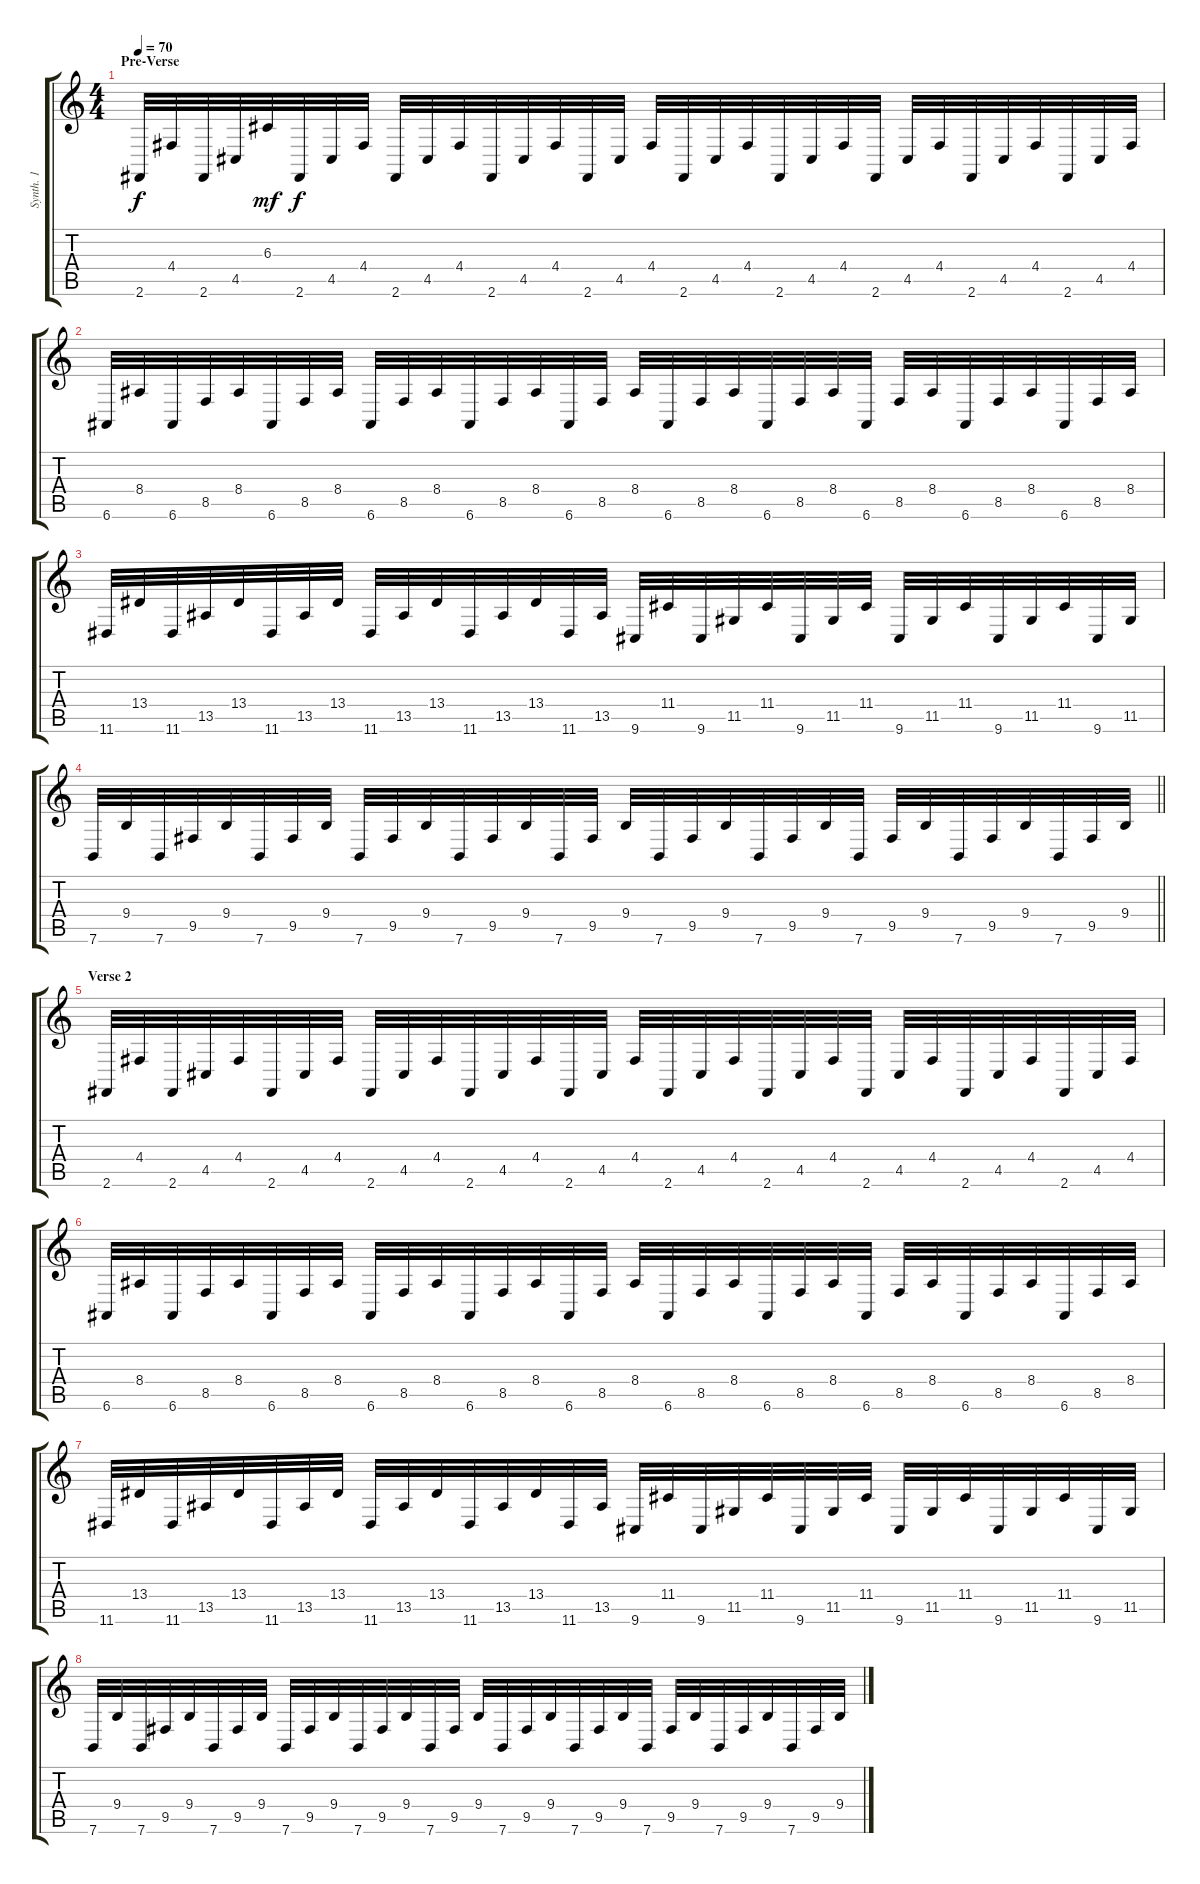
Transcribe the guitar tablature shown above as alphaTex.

\track ("Synth. 1" "Synth. 1") {instrument lead2sawtooth}
\staff {score tabs}
\tuning (E4 B3 G3 D3 A2 E2) {hide}
\ts (4 4)
\section ("" "Pre-Verse")
\tempo 70
\clef g2
\ks c
2.6.32{dy f} 4.4.32 2.6.32 4.5.32 6.3.32{dy mf} 2.6.32{dy f} 4.5.32 4.4.32 2.6.32 4.5.32 4.4.32 2.6.32 4.5.32 4.4.32 2.6.32 4.5.32 4.4.32 2.6.32 4.5.32 4.4.32 2.6.32 4.5.32 4.4.32 2.6.32 4.5.32 4.4.32 2.6.32 4.5.32 4.4.32 2.6.32 4.5.32 4.4.32 |
6.6.32 8.4.32 6.6.32 8.5.32 8.4.32 6.6.32 8.5.32 8.4.32 6.6.32 8.5.32 8.4.32 6.6.32 8.5.32 8.4.32 6.6.32 8.5.32 8.4.32 6.6.32 8.5.32 8.4.32 6.6.32 8.5.32 8.4.32 6.6.32 8.5.32 8.4.32 6.6.32 8.5.32 8.4.32 6.6.32 8.5.32 8.4.32 |
11.6.32 13.4.32 11.6.32 13.5.32 13.4.32 11.6.32 13.5.32 13.4.32 11.6.32 13.5.32 13.4.32 11.6.32 13.5.32 13.4.32 11.6.32 13.5.32 9.6.32 11.4.32 9.6.32 11.5.32 11.4.32 9.6.32 11.5.32 11.4.32 9.6.32 11.5.32 11.4.32 9.6.32 11.5.32 11.4.32 9.6.32 11.5.32 |
\barLineRight lightlight
7.6.32 9.4.32 7.6.32 9.5.32 9.4.32 7.6.32 9.5.32 9.4.32 7.6.32 9.5.32 9.4.32 7.6.32 9.5.32 9.4.32 7.6.32 9.5.32 9.4.32 7.6.32 9.5.32 9.4.32 7.6.32 9.5.32 9.4.32 7.6.32 9.5.32 9.4.32 7.6.32 9.5.32 9.4.32 7.6.32 9.5.32 9.4.32 |
\section ("" "Verse 2")
2.6.32 4.4.32 2.6.32 4.5.32 4.4.32 2.6.32 4.5.32 4.4.32 2.6.32 4.5.32 4.4.32 2.6.32 4.5.32 4.4.32 2.6.32 4.5.32 4.4.32 2.6.32 4.5.32 4.4.32 2.6.32 4.5.32 4.4.32 2.6.32 4.5.32 4.4.32 2.6.32 4.5.32 4.4.32 2.6.32 4.5.32 4.4.32 |
6.6.32 8.4.32 6.6.32 8.5.32 8.4.32 6.6.32 8.5.32 8.4.32 6.6.32 8.5.32 8.4.32 6.6.32 8.5.32 8.4.32 6.6.32 8.5.32 8.4.32 6.6.32 8.5.32 8.4.32 6.6.32 8.5.32 8.4.32 6.6.32 8.5.32 8.4.32 6.6.32 8.5.32 8.4.32 6.6.32 8.5.32 8.4.32 |
11.6.32 13.4.32 11.6.32 13.5.32 13.4.32 11.6.32 13.5.32 13.4.32 11.6.32 13.5.32 13.4.32 11.6.32 13.5.32 13.4.32 11.6.32 13.5.32 9.6.32 11.4.32 9.6.32 11.5.32 11.4.32 9.6.32 11.5.32 11.4.32 9.6.32 11.5.32 11.4.32 9.6.32 11.5.32 11.4.32 9.6.32 11.5.32 |
7.6.32 9.4.32 7.6.32 9.5.32 9.4.32 7.6.32 9.5.32 9.4.32 7.6.32 9.5.32 9.4.32 7.6.32 9.5.32 9.4.32 7.6.32 9.5.32 9.4.32 7.6.32 9.5.32 9.4.32 7.6.32 9.5.32 9.4.32 7.6.32 9.5.32 9.4.32 7.6.32 9.5.32 9.4.32 7.6.32 9.5.32 9.4.32
